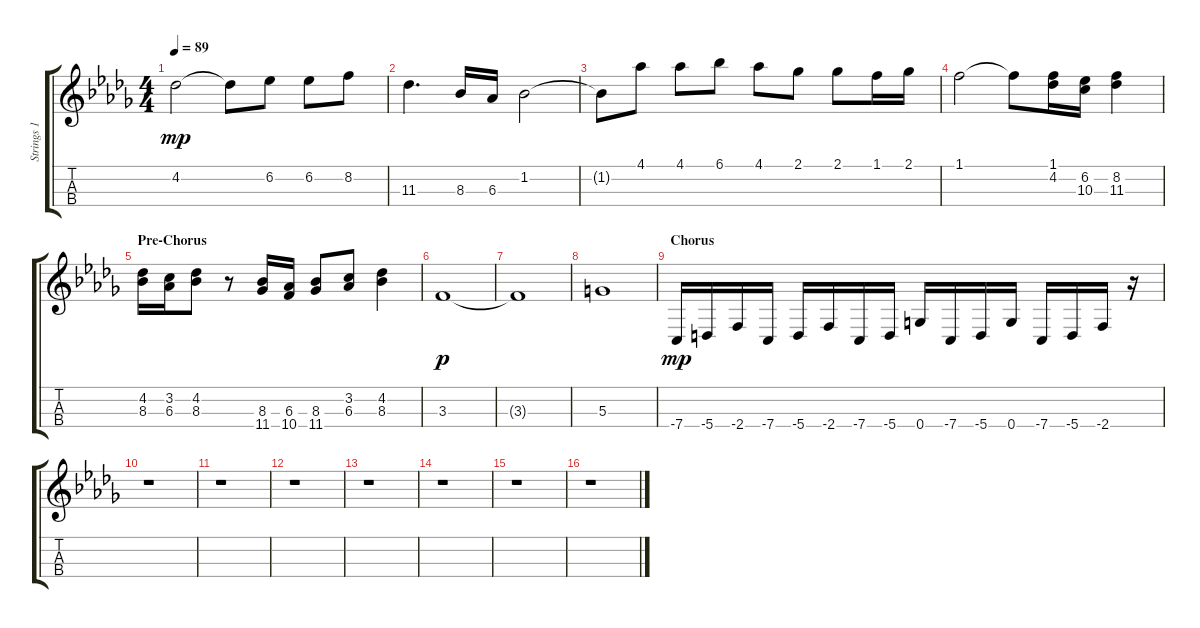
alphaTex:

\track ("Strings 1" "Strings 1") {instrument stringensemble1}
\staff {score tabs}
\tuning (E5 A4 D4 G3) {hide}
\ts (4 4)
\tempo 89
\clef g2
\ks bbminor
4.2.2{dy mp} 4.2{t}.8 6.2.8 6.2.8 8.2.8 |
11.3.4{d} 8.3.16 6.3.16 1.2.2 |
1.2{t}.8 4.1.8 4.1.8 6.1.8 4.1.8 2.1.8 2.1.8 1.1.16 2.1.16 |
1.1.2 1.1{t}.8 (1.1 4.2).16 (6.2 10.3).16 (8.2 11.3).4 |
\section ("" "Pre-Chorus")
(4.2 8.3).16 (3.2 6.3).16 (4.2 8.3).8 r.8 (8.3 11.4).16 (6.3 10.4).16 (8.3 11.4).8 (3.2 6.3).8 (4.2 8.3).4 |
3.3.1{dy p} |
3.3{t}.1 |
5.3.1 |
\section ("" "Chorus")
-7.4.16{dy mp} -5.4.16 -2.4.16 -7.4.16 -5.4.16 -2.4.16 -7.4.16 -5.4.16 0.4.16 -7.4.16 -5.4.16 0.4.16 -7.4.16 -5.4.16 -2.4.16 r.16 |
r.1 |
r.1 |
r.1 |
r.1 |
r.1 |
r.1 |
r.1
